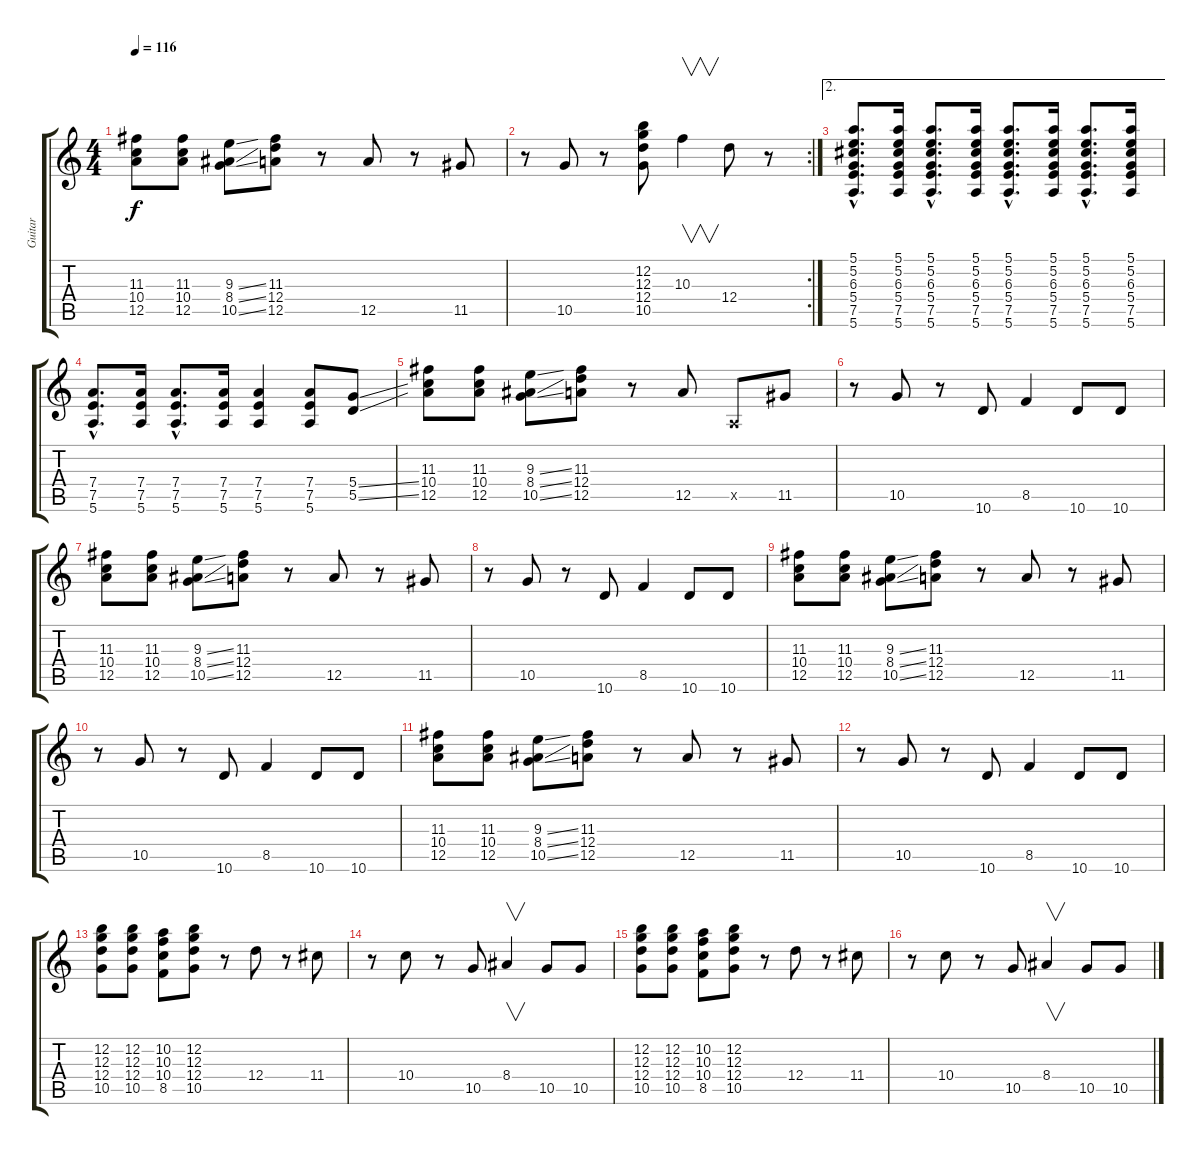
\track ("Guitar" "Guitar") {instrument overdrivenguitar}
\staff {score tabs}
\tuning (E4 B3 G3 D3 A2 E2) {hide}
\ts (4 4)
\tempo 116
\clef g2
\ks c
(11.3 10.4 12.5).8{dy f} (11.3 10.4 12.5).8 (9.3{ss} 8.4{ss} 10.5{ss}).8 (11.3 12.4 12.5).8 r.8 12.5.8 r.8 11.5.8 |
\rc 2
r.8 10.5.8 r.8 (12.2 12.3 12.4 10.5).8 10.3.4{v} 12.4.8 r.8 |
\ae 2
(5.1{hac} 5.2{hac} 6.3{hac} 5.4{hac} 7.5{hac} 5.6{hac}).8{d} (5.1 5.2 6.3 5.4 7.5 5.6).16 (5.1{hac} 5.2{hac} 6.3{hac} 5.4{hac} 7.5{hac} 5.6{hac}).8{d} (5.1 5.2 6.3 5.4 7.5 5.6).16 (5.1{hac} 5.2{hac} 6.3{hac} 5.4{hac} 7.5{hac} 5.6{hac}).8{d} (5.1 5.2 6.3 5.4 7.5 5.6).16 (5.1{hac} 5.2{hac} 6.3{hac} 5.4{hac} 7.5{hac} 5.6{hac}).8{d} (5.1 5.2 6.3 5.4 7.5 5.6).16 |
(7.4{hac} 7.5{hac} 5.6{hac}).8{d} (7.4 7.5 5.6).16 (7.4{hac} 7.5{hac} 5.6{hac}).8{d} (7.4 7.5 5.6).16 (7.4 7.5 5.6).4 (7.4 7.5 5.6).8 (5.4{ss} 5.5{ss}).8 |
(11.3 10.4 12.5).8 (11.3 10.4 12.5).8 (9.3{ss} 8.4{ss} 10.5{ss}).8 (11.3 12.4 12.5).8 r.8 12.5.8 0.5{x}.8 11.5.8 |
r.8 10.5.8 r.8 10.6.8 8.5.4 10.6.8 10.6.8 |
(11.3 10.4 12.5).8 (11.3 10.4 12.5).8 (9.3{ss} 8.4{ss} 10.5{ss}).8 (11.3 12.4 12.5).8 r.8 12.5.8 r.8 11.5.8 |
r.8 10.5.8 r.8 10.6.8 8.5.4 10.6.8 10.6.8 |
(11.3 10.4 12.5).8 (11.3 10.4 12.5).8 (9.3{ss} 8.4{ss} 10.5{ss}).8 (11.3 12.4 12.5).8 r.8 12.5.8 r.8 11.5.8 |
r.8 10.5.8 r.8 10.6.8 8.5.4 10.6.8 10.6.8 |
(11.3 10.4 12.5).8 (11.3 10.4 12.5).8 (9.3{ss} 8.4{ss} 10.5{ss}).8 (11.3 12.4 12.5).8 r.8 12.5.8 r.8 11.5.8 |
r.8 10.5.8 r.8 10.6.8 8.5.4 10.6.8 10.6.8 |
(12.2 12.3 12.4 10.5).8 (12.2 12.3 12.4 10.5).8 (10.2 10.3 10.4 8.5).8 (12.2 12.3 12.4 10.5).8 r.8 12.4.8 r.8 11.4.8 |
r.8 10.4.8 r.8 10.5.8 8.4.4{v} 10.5.8 10.5.8 |
(12.2 12.3 12.4 10.5).8 (12.2 12.3 12.4 10.5).8 (10.2 10.3 10.4 8.5).8 (12.2 12.3 12.4 10.5).8 r.8 12.4.8 r.8 11.4.8 |
r.8 10.4.8 r.8 10.5.8 8.4.4{v} 10.5.8 10.5.8
